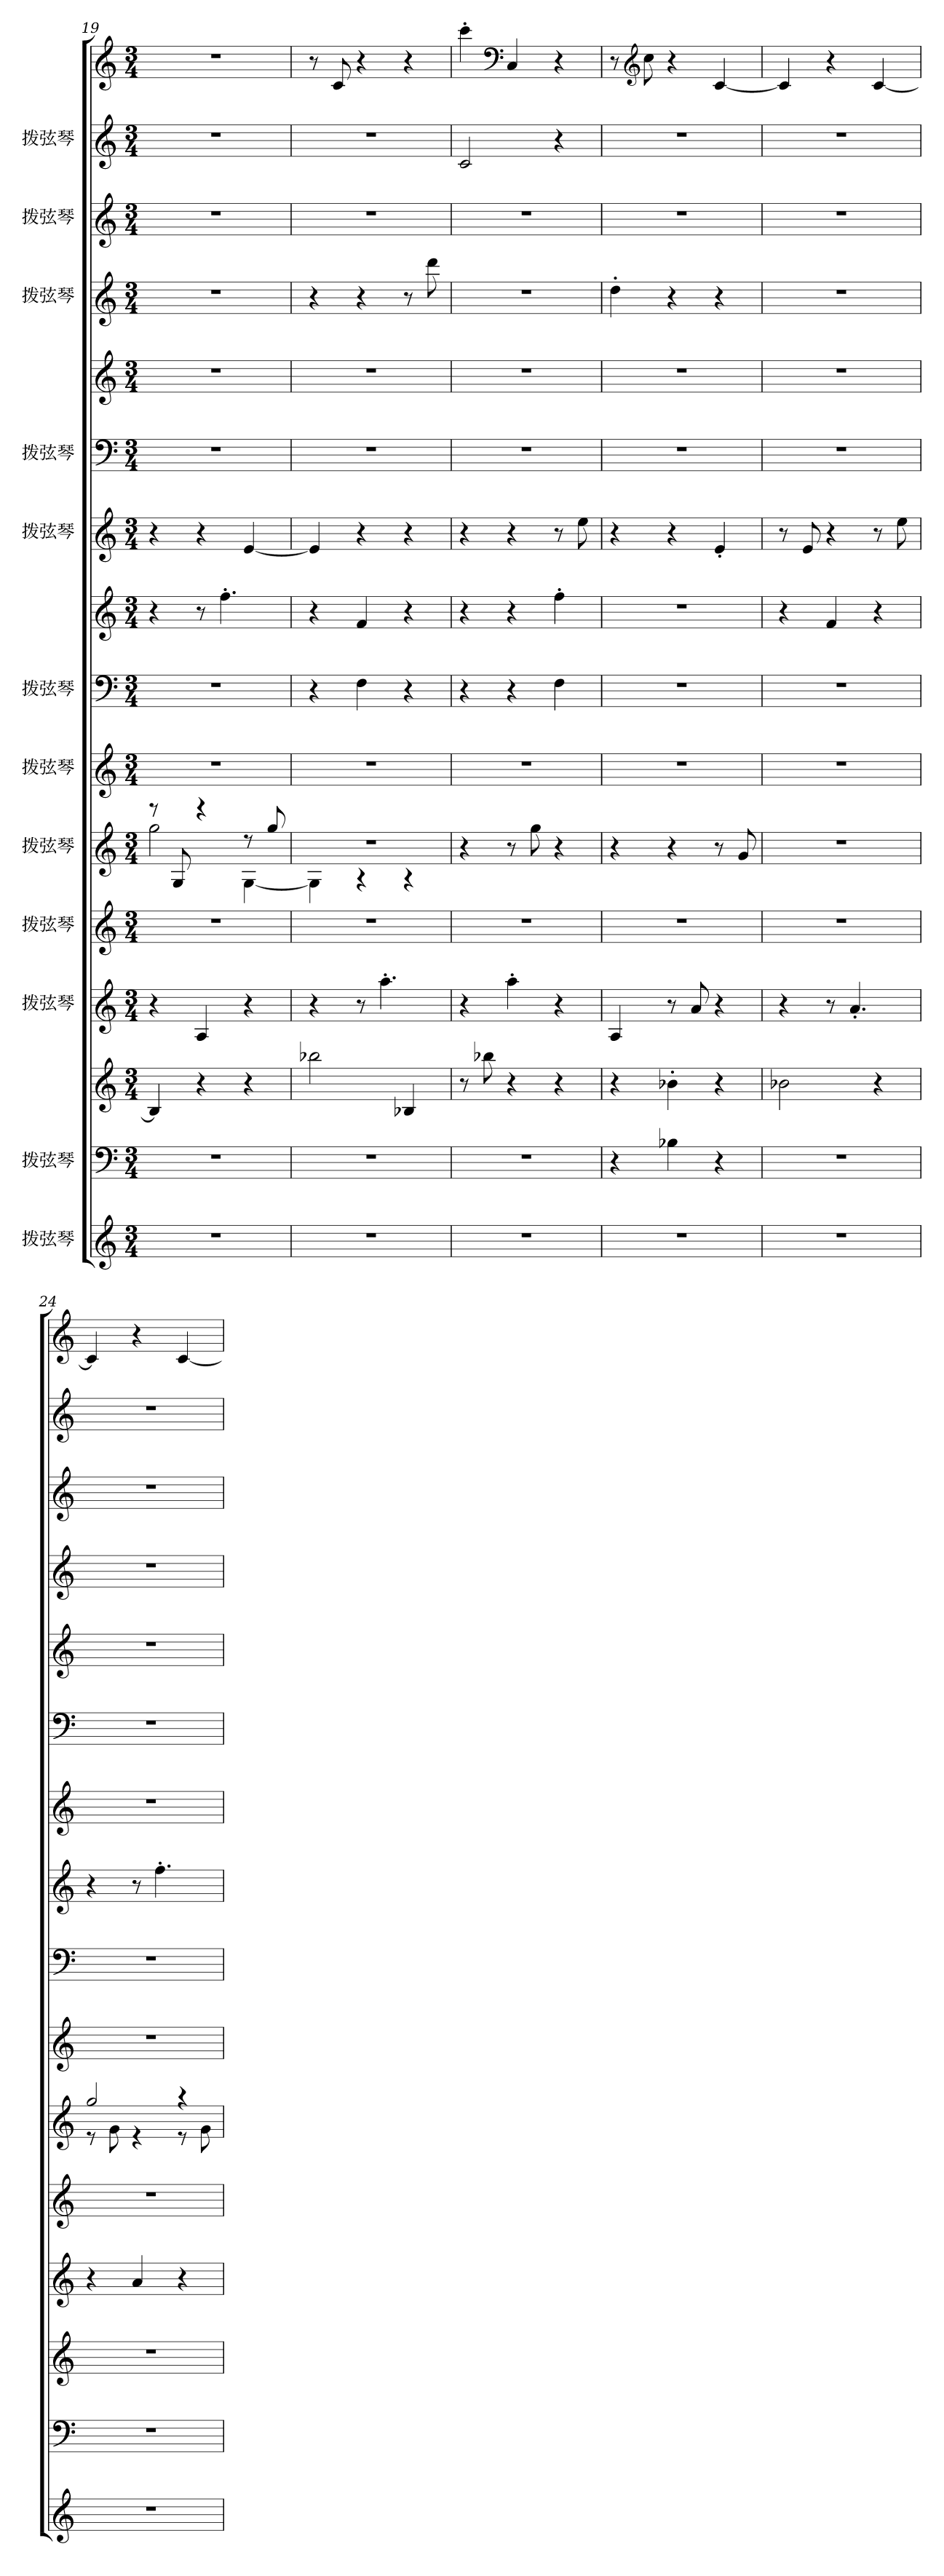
**kern	**kern	**kern	**kern	**kern	**kern	**kern	**kern	**kern	**kern	**kern	**kern	**kern	**kern	**kern	**kern
*part12	*part11	*part11	*part10	*part9	*part8	*part7	*part6	*part6	*part5	*part4	*part4	*part3	*part2	*part1	*part1
*staff16	*staff15	*staff14	*staff13	*staff12	*staff11	*staff10	*staff9	*staff8	*staff7	*staff6	*staff5	*staff4	*staff3	*staff2	*staff1
*I"拨弦琴	*I"拨弦琴	*	*I"拨弦琴	*I"拨弦琴	*I"拨弦琴	*I"拨弦琴	*I"拨弦琴	*	*I"拨弦琴	*I"拨弦琴	*	*I"拨弦琴	*I"拨弦琴	*I"拨弦琴	*
*clefG2	*clefF4	*clefG2	*clefG2	*clefG2	*clefG2	*clefG2	*clefF4	*clefG2	*clefG2	*clefF4	*clefG2	*clefG2	*clefG2	*clefG2	*clefG2
*k[]	*k[]	*k[]	*k[]	*k[]	*k[]	*k[]	*k[]	*k[]	*k[]	*k[]	*k[]	*k[]	*k[]	*k[]	*k[]
*M3/4	*M3/4	*M3/4	*M3/4	*M3/4	*M3/4	*M3/4	*M3/4	*M3/4	*M3/4	*M3/4	*M3/4	*M3/4	*M3/4	*M3/4	*M3/4
=19	=19	=19	=19	=19	=19	=19	=19	=19	=19	=19	=19	=19	=19	=19	=19
*	*	*	*	*	*^	*	*	*	*	*	*	*	*	*	*
2.r	2.r	4B-/]	4r	2.r	8r	2gg\	2.r	2.r	4r	4r	2.r	2.r	2.r	2.r	2.r	2.r
.	.	.	.	.	8G/	.	.	.	.	.	.	.	.	.	.	.
.	.	4r	4A/	.	4r	.	.	.	8r	4r	.	.	.	.	.	.
.	.	.	.	.	.	.	.	.	4.ff'\	.	.	.	.	.	.	.
.	.	4r	4r	.	8r	[4G\	.	.	.	[4e/	.	.	.	.	.	.
.	.	.	.	.	8gg/	.	.	.	.	.	.	.	.	.	.	.
=20	=20	=20	=20	=20	=20	=20	=20	=20	=20	=20	=20	=20	=20	=20	=20	=20
2.r	2.r	2bb-X\	4r	2.r	2.r	4G\]	2.r	4r	4r	4e/]	2.r	2.r	4r	2.r	2.r	8r
.	.	.	.	.	.	.	.	.	.	.	.	.	.	.	.	8c/
.	.	.	8r	.	.	4r	.	4F\	4f/	4r	.	.	4r	.	.	4r
.	.	.	4.aa'\	.	.	.	.	.	.	.	.	.	.	.	.	.
.	.	4B-X/	.	.	.	4r	.	4r	4r	4r	.	.	8r	.	.	4r
.	.	.	.	.	.	.	.	.	.	.	.	.	8ddd\	.	.	.
*	*	*	*	*	*v	*v	*	*	*	*	*	*	*	*	*	*
=21	=21	=21	=21	=21	=21	=21	=21	=21	=21	=21	=21	=21	=21	=21	=21
2.r	2.r	8r	4r	2.r	4r	2.r	4r	4r	4r	2.r	2.r	2.r	2.r	2c/	4ccc'\
.	.	8bb-X\	.	.	.	.	.	.	.	.	.	.	.	.	.
*	*	*	*	*	*	*	*	*	*	*	*	*	*	*	*clefF4
.	.	4r	4aa'\	.	8r	.	4r	4r	4r	.	.	.	.	.	4C/
.	.	.	.	.	8gg\	.	.	.	.	.	.	.	.	.	.
.	.	4r	4r	.	4r	.	4F\	4ff'\	8r	.	.	.	.	4r	4r
.	.	.	.	.	.	.	.	.	8ee\	.	.	.	.	.	.
!!LO:PB:g=z
=22	=22	=22	=22	=22	=22	=22	=22	=22	=22	=22	=22	=22	=22	=22	=22
2.r	4r	4r	4A/	2.r	4r	2.r	2.r	2.r	4r	2.r	2.r	4dd'\	2.r	2.r	8r
*	*	*	*	*	*	*	*	*	*	*	*	*	*	*	*clefG2
.	.	.	.	.	.	.	.	.	.	.	.	.	.	.	8cc\
.	4B-X\	4b-X'\	8r	.	4r	.	.	.	4r	.	.	4r	.	.	4r
.	.	.	8a/	.	.	.	.	.	.	.	.	.	.	.	.
.	4r	4r	4r	.	8r	.	.	.	4e'/	.	.	4r	.	.	[4c/
.	.	.	.	.	8g/	.	.	.	.	.	.	.	.	.	.
=23	=23	=23	=23	=23	=23	=23	=23	=23	=23	=23	=23	=23	=23	=23	=23
2.r	2.r	2b-X\	4r	2.r	2.r	2.r	2.r	4r	8r	2.r	2.r	2.r	2.r	2.r	4c/]
.	.	.	.	.	.	.	.	.	8e/	.	.	.	.	.	.
.	.	.	8r	.	.	.	.	4f/	4r	.	.	.	.	.	4r
.	.	.	4.a'/	.	.	.	.	.	.	.	.	.	.	.	.
.	.	4r	.	.	.	.	.	4r	8r	.	.	.	.	.	[4c/
.	.	.	.	.	.	.	.	.	8ee\	.	.	.	.	.	.
=24	=24	=24	=24	=24	=24	=24	=24	=24	=24	=24	=24	=24	=24	=24	=24
*	*	*	*	*	*^	*	*	*	*	*	*	*	*	*	*
2.r	2.r	2.r	4r	2.r	2gg/	8r	2.r	2.r	4r	2.r	2.r	2.r	2.r	2.r	2.r	4c/]
.	.	.	.	.	.	8g\	.	.	.	.	.	.	.	.	.	.
.	.	.	4a/	.	.	4r	.	.	8r	.	.	.	.	.	.	4r
.	.	.	.	.	.	.	.	.	4.ff'\	.	.	.	.	.	.	.
.	.	.	4r	.	4r	8r	.	.	.	.	.	.	.	.	.	[4c/
.	.	.	.	.	.	8g\	.	.	.	.	.	.	.	.	.	.
*	*	*	*	*	*v	*v	*	*	*	*	*	*	*	*	*	*
=	=	=	=	=	=	=	=	=	=	=	=	=	=	=	=
*-	*-	*-	*-	*-	*-	*-	*-	*-	*-	*-	*-	*-	*-	*-	*-
